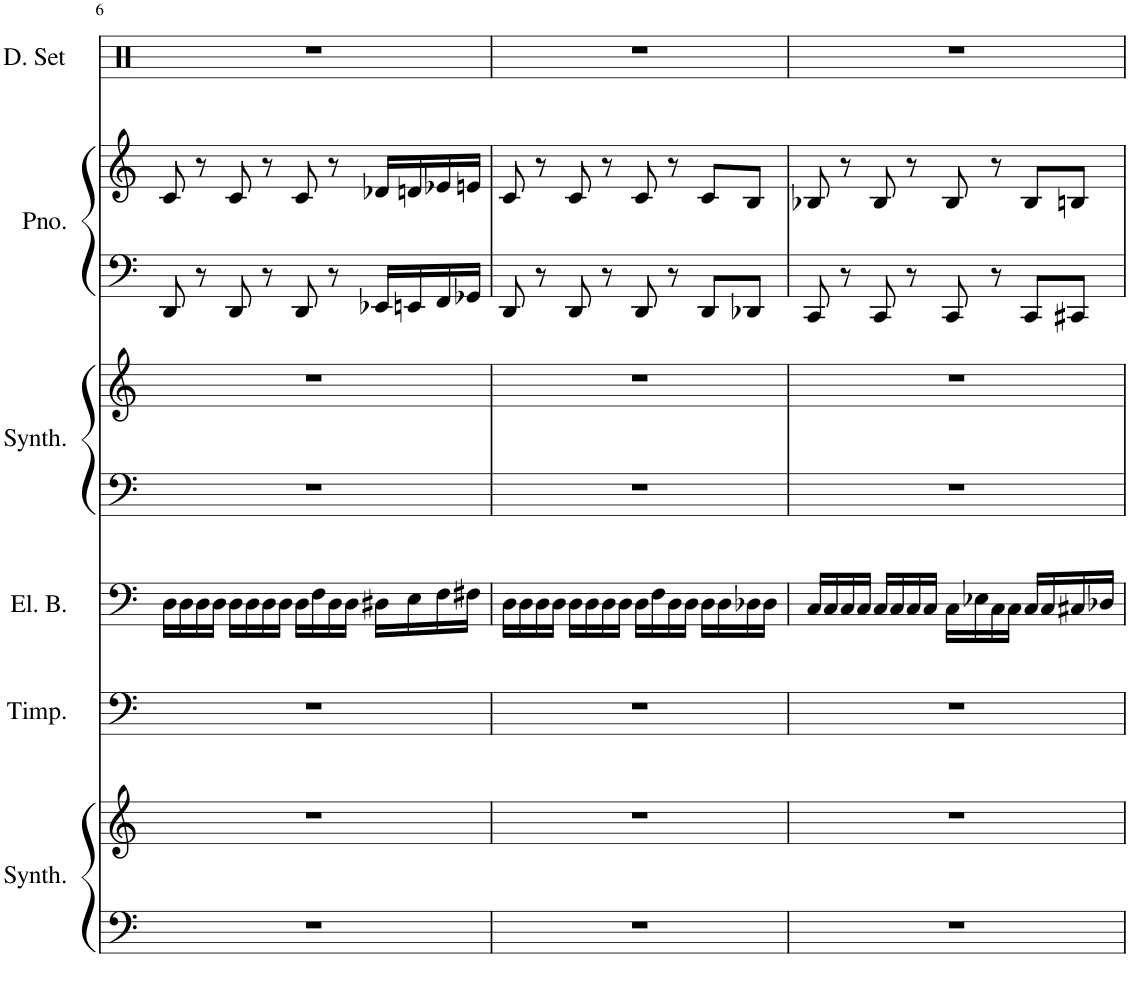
**kern	**kern	**kern	**kern	**kern	**kern	**kern	**kern	**kern
*part6	*part6	*part5	*part4	*part3	*part3	*part2	*part2	*part1
*staff9	*staff8	*staff7	*staff6	*staff5	*staff4	*staff3	*staff2	*staff1
*I"Square Synthesiser	*	*I"Timpani	*I"Electric Bass	*I"Saw Synthesiser	*	*I"Piano	*	*I"Drumset
*I'Synth.	*	*I'Timp.	*I'El. B.	*I'Synth.	*	*I'Pno.	*	*I'D. Set
!!LO:PB:g=z
*clefF4	*clefG2	*clefF4	*clefF4	*clefF4	*clefG2	*clefF4	*clefG2	*clefX
*	*	*	*Trd7c12	*	*	*	*	*
*k[]	*k[]	*k[]	*k[]	*k[]	*k[]	*k[]	*k[]	*k[]
*M4/4	*M4/4	*M4/4	*M4/4	*M4/4	*M4/4	*M4/4	*M4/4	*M4/4
=6	=6	=6	=6	=6	=6	=6	=6	=6
1r	1r	1r	16D\LL	1r	1r	8DD/	8c/	1r
.	.	.	16D\	.	.	.	.	.
.	.	.	16D\	.	.	8r	8r	.
.	.	.	16D\JJ	.	.	.	.	.
.	.	.	16D\LL	.	.	8DD/	8c/	.
.	.	.	16D\	.	.	.	.	.
.	.	.	16D\	.	.	8r	8r	.
.	.	.	16D\JJ	.	.	.	.	.
.	.	.	16D\LL	.	.	8DD/	8c/	.
.	.	.	16F\	.	.	.	.	.
.	.	.	16D\	.	.	8r	8r	.
.	.	.	16D\JJ	.	.	.	.	.
.	.	.	16D#X\LL	.	.	16EE-X/LL	16d-X/LL	.
.	.	.	16E\	.	.	16EEn/	16dn/	.
.	.	.	16F\	.	.	16FF/	16e-X/	.
.	.	.	16F#X\JJ	.	.	16GG-X/JJ	16en/JJ	.
=7	=7	=7	=7	=7	=7	=7	=7	=7
1r	1r	1r	16D\LL	1r	1r	8DD/	8c/	1r
.	.	.	16D\	.	.	.	.	.
.	.	.	16D\	.	.	8r	8r	.
.	.	.	16D\JJ	.	.	.	.	.
.	.	.	16D\LL	.	.	8DD/	8c/	.
.	.	.	16D\	.	.	.	.	.
.	.	.	16D\	.	.	8r	8r	.
.	.	.	16D\JJ	.	.	.	.	.
.	.	.	16D\LL	.	.	8DD/	8c/	.
.	.	.	16F\	.	.	.	.	.
.	.	.	16D\	.	.	8r	8r	.
.	.	.	16D\JJ	.	.	.	.	.
.	.	.	16D\LL	.	.	8DD/L	8c/L	.
.	.	.	16D\	.	.	.	.	.
.	.	.	16D-X\	.	.	8DD-X/J	8B/J	.
.	.	.	16D-\JJ	.	.	.	.	.
=8	=8	=8	=8	=8	=8	=8	=8	=8
1r	1r	1r	16C/LL	1r	1r	8CC/	8B-X/	1r
.	.	.	16C/	.	.	.	.	.
.	.	.	16C/	.	.	8r	8r	.
.	.	.	16C/JJ	.	.	.	.	.
.	.	.	16C/LL	.	.	8CC/	8B-/	.
.	.	.	16C/	.	.	.	.	.
.	.	.	16C/	.	.	8r	8r	.
.	.	.	16C/JJ	.	.	.	.	.
.	.	.	16C\LL	.	.	8CC/	8B-/	.
.	.	.	16E-X\	.	.	.	.	.
.	.	.	16C\	.	.	8r	8r	.
.	.	.	16C\JJ	.	.	.	.	.
.	.	.	16C/LL	.	.	8CC/L	8B-/L	.
.	.	.	16C/	.	.	.	.	.
.	.	.	16C#X/	.	.	8CC#X/J	8Bn/J	.
.	.	.	16D-X/JJ	.	.	.	.	.
=	=	=	=	=	=	=	=	=
*-	*-	*-	*-	*-	*-	*-	*-	*-
